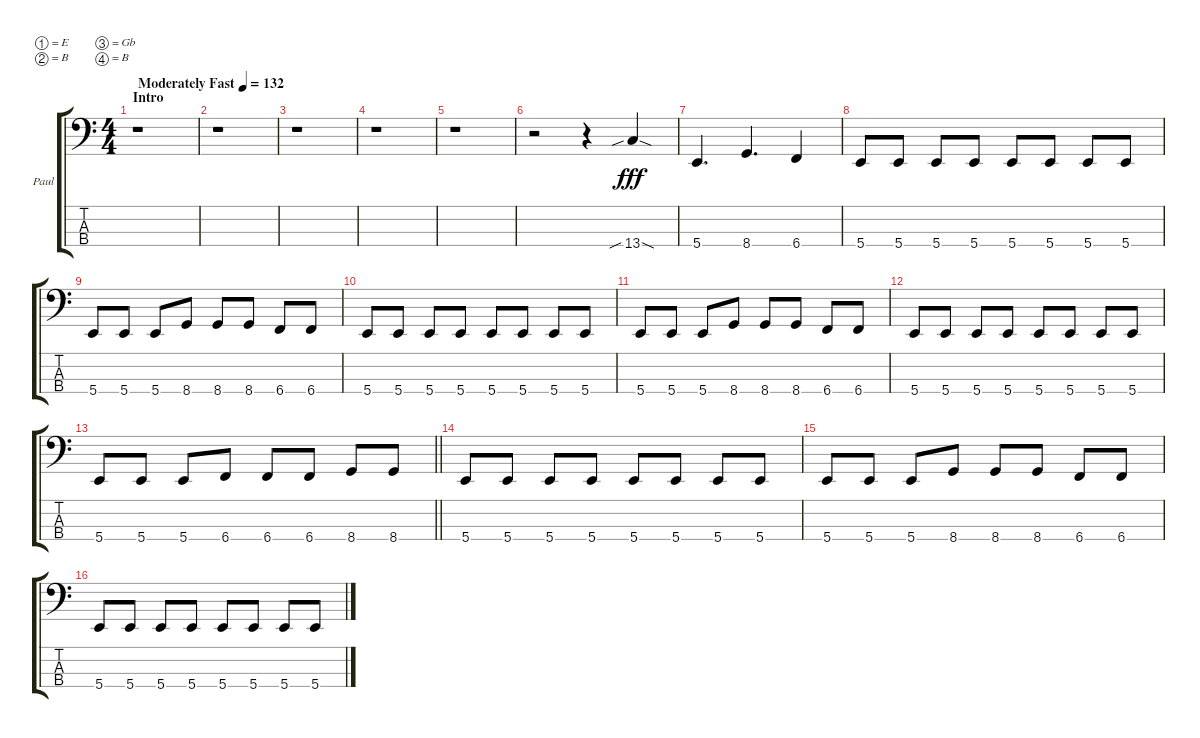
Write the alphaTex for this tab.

\bracketExtendMode groupsimilarinstruments
\firstSystemTrackNameOrientation horizontal
\otherSystemsTrackNameOrientation horizontal
\track ("Paul Gray" "Paul") {instrument electricbassfinger}
\staff {score tabs}
\tuning (E2 B1 Gb1 B0)
\ts (4 4)
\beaming (8 2 2 2 2)
\section ("" "Intro")
\tempo (132 "Moderately Fast")
\clef f4
\ks c
r.1{dy fff instrument electricbassfinger} |
r.1 |
r.1 |
r.1 |
r.1 |
r.2 r.4 13.4{sib sod}.4 |
5.4.4{d} 8.4.4{d} 6.4.4 |
5.4.8 5.4.8 5.4.8 5.4.8 5.4.8 5.4.8 5.4.8 5.4.8 |
5.4.8 5.4.8 5.4.8 8.4.8 8.4.8 8.4.8 6.4.8 6.4.8 |
5.4.8 5.4.8 5.4.8 5.4.8 5.4.8 5.4.8 5.4.8 5.4.8 |
5.4.8 5.4.8 5.4.8 8.4.8 8.4.8 8.4.8 6.4.8 6.4.8 |
5.4.8 5.4.8 5.4.8 5.4.8 5.4.8 5.4.8 5.4.8 5.4.8 |
\barLineRight lightlight
5.4.8 5.4.8 5.4.8 6.4.8 6.4.8 6.4.8 8.4.8 8.4.8 |
5.4.8 5.4.8 5.4.8 5.4.8 5.4.8 5.4.8 5.4.8 5.4.8 |
5.4.8 5.4.8 5.4.8 8.4.8 8.4.8 8.4.8 6.4.8 6.4.8 |
5.4.8 5.4.8 5.4.8 5.4.8 5.4.8 5.4.8 5.4.8 5.4.8
